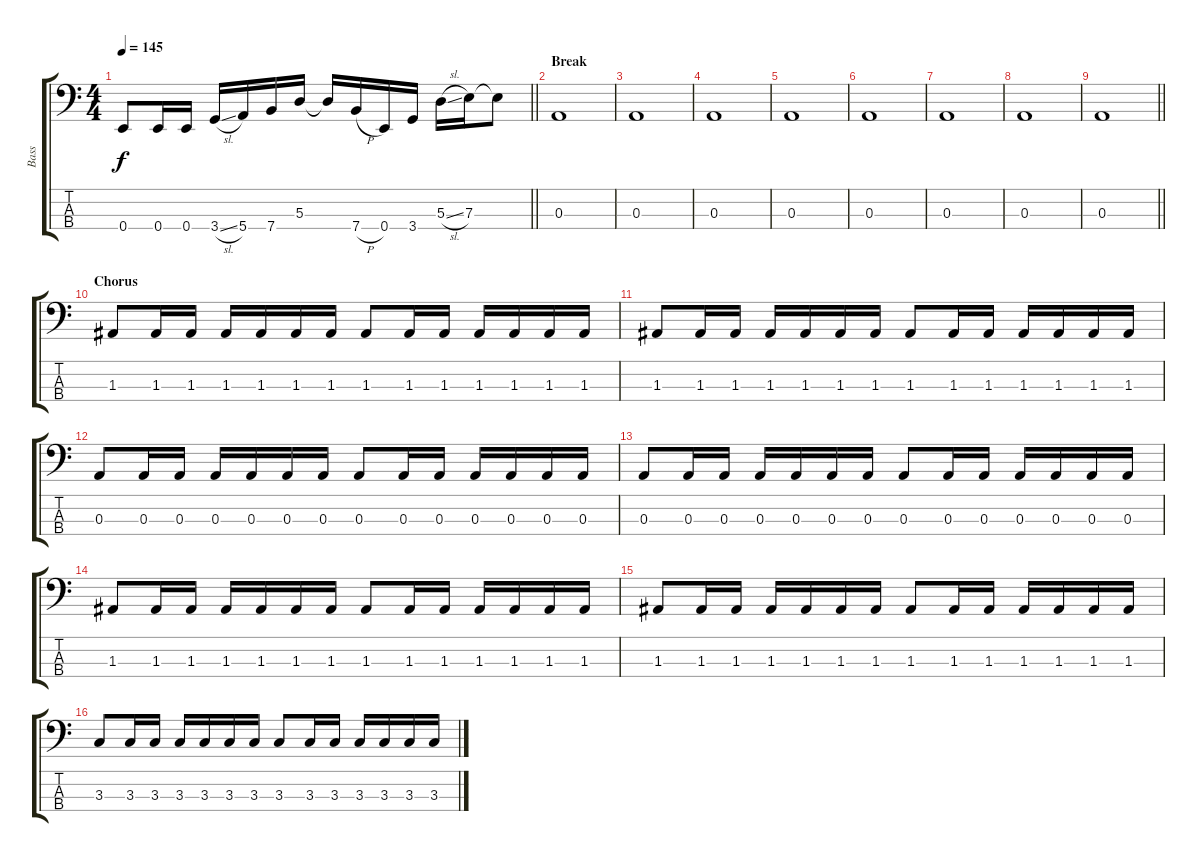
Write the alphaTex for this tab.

\track ("Bass" "Bass") {instrument electricbassfinger}
\staff {score tabs}
\tuning (G2 D2 A1 E1) {hide}
\ts (4 4)
\tempo 145
\clef f4
\barLineRight lightlight
\ks c
0.4.8{dy f} 0.4.16 0.4.16 3.4{sl}.16 5.4.16 7.4.16 5.3.16 5.3{t}.16 7.4{h}.16 0.4.16 3.4.16 5.3{sl}.16 7.3.16 7.3{t}.8 |
\section ("" "Break")
0.3.1{volume 16 instrument electricbassfinger} |
0.3.1 |
0.3.1 |
0.3.1 |
0.3.1 |
0.3.1 |
0.3.1 |
\barLineRight lightlight
0.3.1 |
\section ("" "Chorus")
1.3.8 1.3.16 1.3.16 1.3.16 1.3.16 1.3.16 1.3.16 1.3.8 1.3.16 1.3.16 1.3.16 1.3.16 1.3.16 1.3.16 |
1.3.8 1.3.16 1.3.16 1.3.16 1.3.16 1.3.16 1.3.16 1.3.8 1.3.16 1.3.16 1.3.16 1.3.16 1.3.16 1.3.16 |
0.3.8 0.3.16 0.3.16 0.3.16 0.3.16 0.3.16 0.3.16 0.3.8 0.3.16 0.3.16 0.3.16 0.3.16 0.3.16 0.3.16 |
0.3.8 0.3.16 0.3.16 0.3.16 0.3.16 0.3.16 0.3.16 0.3.8 0.3.16 0.3.16 0.3.16 0.3.16 0.3.16 0.3.16 |
1.3.8 1.3.16 1.3.16 1.3.16 1.3.16 1.3.16 1.3.16 1.3.8 1.3.16 1.3.16 1.3.16 1.3.16 1.3.16 1.3.16 |
1.3.8 1.3.16 1.3.16 1.3.16 1.3.16 1.3.16 1.3.16 1.3.8 1.3.16 1.3.16 1.3.16 1.3.16 1.3.16 1.3.16 |
3.3.8 3.3.16 3.3.16 3.3.16 3.3.16 3.3.16 3.3.16 3.3.8 3.3.16 3.3.16 3.3.16 3.3.16 3.3.16 3.3.16
